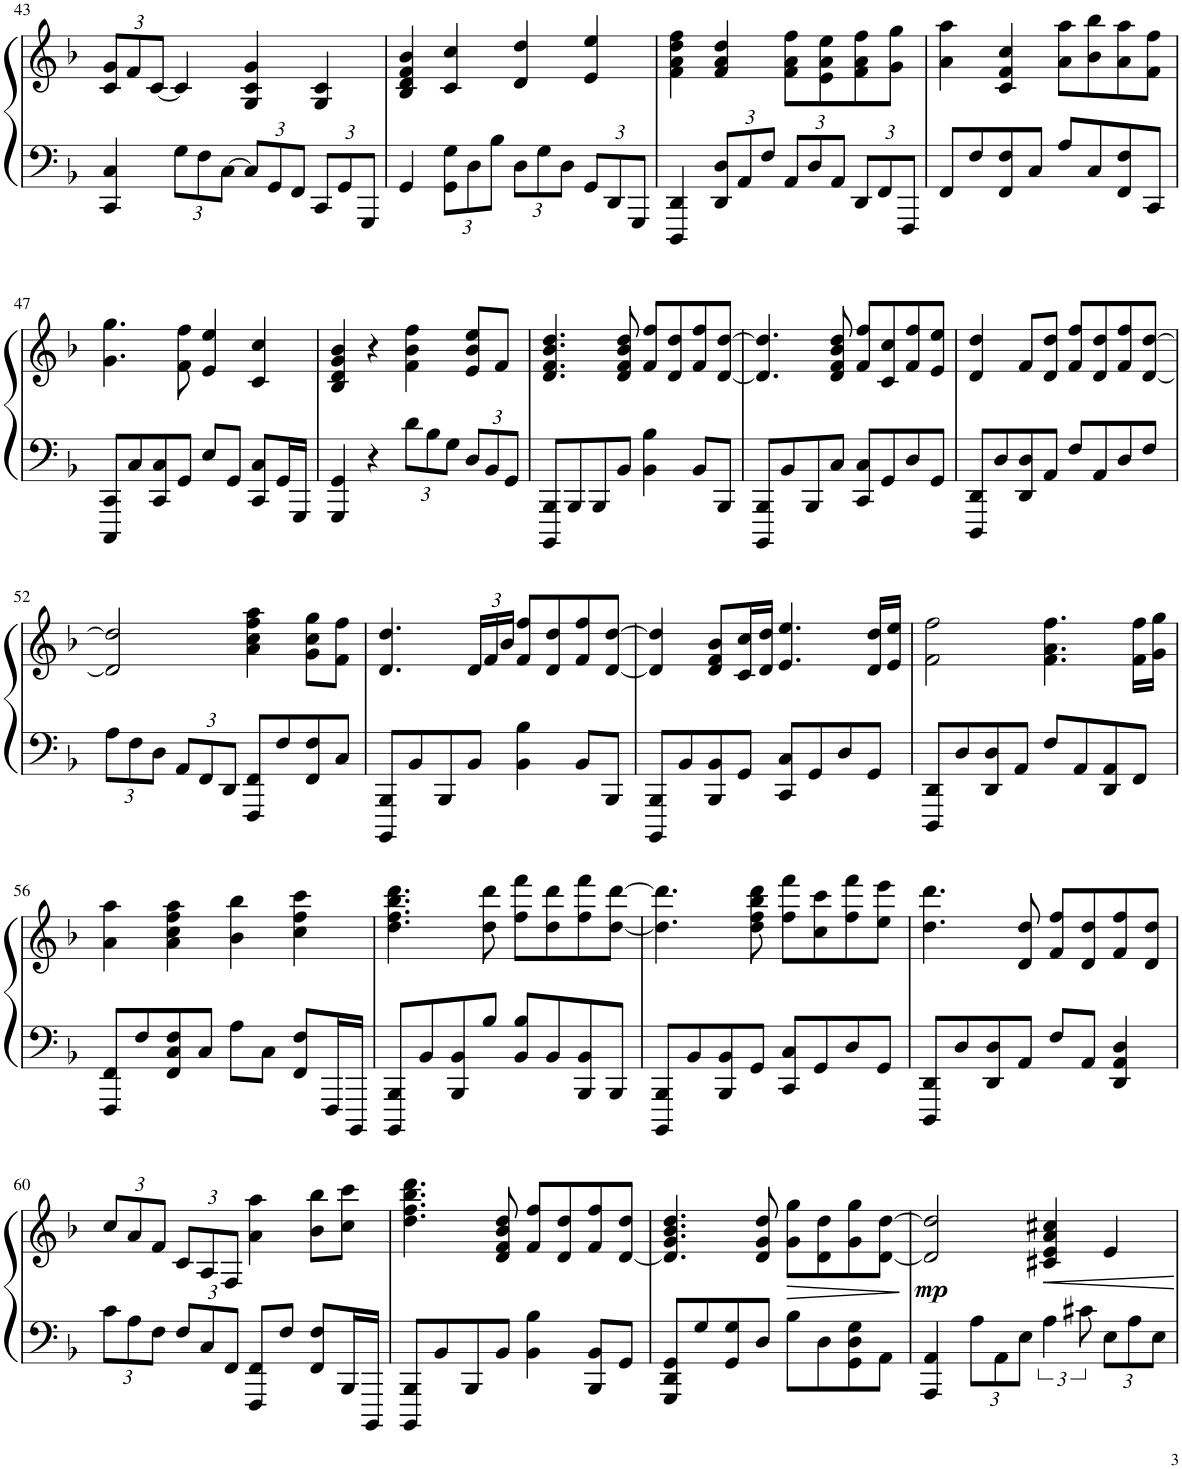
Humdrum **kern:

**kern	**kern	**dynam
*part1	*part1	*part1
*staff2	*staff1	*staff1/2
*I"Piano	*	*
*I'Pno.	*	*
!!LO:PB:g=z
*clefF4	*clefG2	*
*k[b-]	*k[b-]	*
*M4/4	*M4/4	*
*	*Xbrackettup	*
=43	=43	=43
4CC/ 4C/	12c/ 12g/L	.
.	12f/	.
.	[12c/J	.
*Xbrackettup	*	*
12G\L	4c/]	.
12F\	.	.
[12C\J	.	.
12C/L]	4G/ 4c/ 4g/	.
12GG/	.	.
12FF/J	.	.
12CC/L	4G/ 4c/	.
12GG/	.	.
12GGG/J	.	.
=44	=44	=44
4GG/	4B-/ 4d/ 4f/ 4b-/	.
12GG\ 12G\L	4c/ 4cc/	.
12D\	.	.
12B-\J	.	.
12D\L	4d/ 4dd/	.
12G\	.	.
12D\J	.	.
12GG/L	4e/ 4ee/	.
12DD/	.	.
12GGG/J	.	.
=45	=45	=45
4DDD/ 4DD/	4f\ 4a\ 4dd\ 4ff\	.
12DD/ 12D/L	4f/ 4a/ 4dd/	.
12AA/	.	.
12F/J	.	.
12AA/L	8f\ 8a\ 8ff\L	.
12D/	.	.
.	8e\ 8a\ 8ee\	.
12AA/J	.	.
12DD/L	8f\ 8a\ 8ff\	.
12FF/	.	.
.	8g\ 8gg\J	.
12FFF/J	.	.
=46	=46	=46
8FF/L	4a\ 4aa\	.
8F/	.	.
8FF/ 8F/	4c/ 4f/ 4cc/	.
8C/J	.	.
8A/L	8a\ 8aa\L	.
8C/	8b-\ 8bb-\	.
8FF/ 8F/	8a\ 8aa\	.
8CC/J	8f\ 8ff\J	.
!!LO:LB:g=z
=47	=47	=47
8CCC/ 8CC/L	4.g\ 4.gg\	.
8C/	.	.
8CC/ 8C/	.	.
8GG/J	8f\ 8ff\	.
8E/L	4e/ 4ee/	.
8GG/J	.	.
8CC/ 8C/L	4c/ 4cc/	.
16GG/L	.	.
16GGG/JJ	.	.
=48	=48	=48
4GGG/ 4GG/	4B-/ 4d/ 4g/ 4b-/	.
4r	4r	.
12d\L	4f\ 4b-\ 4ff\	.
12B-\	.	.
12G\J	.	.
12D/L	8e/ 8b-/ 8ee/L	.
12BB-/	.	.
.	8f/J	.
12GG/J	.	.
=49	=49	=49
8BBBB-/ 8BBB-/L	4.d/ 4.f/ 4.b-/ 4.dd/	.
8BBB-/	.	.
8BBB-/	.	.
8BB-/J	8d/ 8f/ 8b-/ 8dd/	.
4BB-\ 4B-\	8f/ 8ff/L	.
.	8d/ 8dd/	.
8BB-/L	8f/ 8ff/	.
8BBB-/J	[8d/ [8dd/J	.
=50	=50	=50
8BBBB-/ 8BBB-/L	4.d/] 4.dd/]	.
8BB-/	.	.
8BBB-/	.	.
8C/J	8d/ 8f/ 8b-/ 8dd/	.
8CC/ 8C/L	8f/ 8ff/L	.
8GG/	8c/ 8cc/	.
8D/	8f/ 8ff/	.
8GG/J	8e/ 8ee/J	.
=51	=51	=51
8DDD/ 8DD/L	4d/ 4dd/	.
8D/	.	.
8DD/ 8D/	8f/L	.
8AA/J	8d/ 8dd/J	.
8F/L	8f/ 8ff/L	.
8AA/	8d/ 8dd/	.
8D/	8f/ 8ff/	.
8F/J	[8d/ [8dd/J	.
!!LO:LB:g=z
=52	=52	=52
12A\L	2d/] 2dd/]	.
12F\	.	.
12D\J	.	.
12AA/L	.	.
12FF/	.	.
12DD/J	.	.
8FFF/ 8FF/L	4a\ 4cc\ 4ff\ 4aa\	.
8F/	.	.
8FF/ 8F/	8g\ 8cc\ 8gg\L	.
8C/J	8f\ 8ff\J	.
=53	=53	=53
8BBBB-/ 8BBB-/L	4.d/ 4.dd/	.
8BB-/	.	.
8BBB-/	.	.
8BB-/J	24d/LL	.
.	24f/	.
.	24b-/JJ	.
4BB-\ 4B-\	8f/ 8ff/L	.
.	8d/ 8dd/	.
8BB-/L	8f/ 8ff/	.
8BBB-/J	[8d/ [8dd/J	.
=54	=54	=54
8BBBB-/ 8BBB-/L	4d/] 4dd/]	.
8BB-/	.	.
8BBB-/ 8BB-/	8d/ 8f/ 8b-/L	.
8GG/J	16c/ 16cc/L	.
.	16d/ 16dd/JJ	.
8CC/ 8C/L	4.e/ 4.ee/	.
8GG/	.	.
8D/	.	.
8GG/J	16d/ 16dd/LL	.
.	16e/ 16ee/JJ	.
=55	=55	=55
8DDD/ 8DD/L	2f\ 2ff\	.
8D/	.	.
8DD/ 8D/	.	.
8AA/J	.	.
8F/L	4.f\ 4.a\ 4.ff\	.
8AA/	.	.
8DD/ 8AA/	.	.
8FF/J	16f\ 16ff\LL	.
.	16g\ 16gg\JJ	.
!!LO:LB:g=z
=56	=56	=56
8FFF/ 8FF/L	4a\ 4aa\	.
8F/	.	.
8FF/ 8C/ 8F/	4a\ 4cc\ 4ff\ 4aa\	.
8C/J	.	.
8A\L	4b-\ 4bb-\	.
8C\J	.	.
8FF/ 8F/L	4cc\ 4ff\ 4ccc\	.
16FFF/L	.	.
16BBBB-/JJ	.	.
=57	=57	=57
8BBBB-/ 8BBB-/L	4.dd\ 4.ff\ 4.bb-\ 4.ddd\	.
8BB-/	.	.
8BBB-/ 8BB-/	.	.
8B-/J	8dd\ 8ddd\	.
8BB-/ 8B-/L	8ff\ 8fff\L	.
8BB-/	8dd\ 8ddd\	.
8BBB-/ 8BB-/	8ff\ 8fff\	.
8BBB-/J	[8dd\ [8ddd\J	.
=58	=58	=58
8BBBB-/ 8BBB-/L	4.dd\] 4.ddd\]	.
8BB-/	.	.
8BBB-/ 8BB-/	.	.
8GG/J	8dd\ 8ff\ 8bb-\ 8ddd\	.
8CC/ 8C/L	8ff\ 8fff\L	.
8GG/	8cc\ 8ccc\	.
8D/	8ff\ 8fff\	.
8GG/J	8ee\ 8eee\J	.
=59	=59	=59
8DDD/ 8DD/L	4.dd\ 4.ddd\	.
8D/	.	.
8DD/ 8D/	.	.
8AA/J	8d/ 8dd/	.
8F/L	8f/ 8ff/L	.
8AA/J	8d/ 8dd/	.
4DD/ 4AA/ 4D/	8f/ 8ff/	.
.	8d/ 8dd/J	.
!!LO:LB:g=z
=60	=60	=60
12c\L	12cc/L	.
12A\	12a/	.
12F\J	12f/J	.
12F/L	12c/L	.
12C/	12A/	.
12FF/J	12F/J	.
8FFF/ 8FF/L	4a\ 4aa\	.
8F/J	.	.
8FF/ 8F/L	8b-\ 8bb-\L	.
16BBB-/L	8cc\ 8ccc\J	.
16BBBB-/JJ	.	.
=61	=61	=61
8BBBB-/ 8BBB-/L	4.dd\ 4.ff\ 4.bb-\ 4.ddd\	.
8BB-/	.	.
8BBB-/	.	.
8BB-/J	8d/ 8f/ 8b-/ 8dd/	.
4BB-\ 4B-\	8f/ 8ff/L	.
.	8d/ 8dd/	.
8BBB-/ 8BB-/L	8f/ 8ff/	.
8GG/J	[8d/ 8dd/J	.
=62	=62	=62
8GGG/ 8DD/ 8GG/L	4.d/] 4.g/ 4.b-/ 4.dd/	.
8G/	.	.
8GG/ 8G/	.	.
8D/J	8d/ 8g/ 8dd/	.
!	!	!LO:HP:b
8B-\L	8g\ 8gg\L	>
8D\	8d\ 8dd\	.
8GG\ 8D\ 8G\	8g\ 8gg\	.
8AA\J	[8d\ [8dd\J	.
.	.	]
=63	=63	=63
!	!	!LO:DY:b
4AAA/ 4AA/	2d/] 2dd/]	mp
12A\L	.	.
12AA\	.	.
12E\J	.	.
*brackettup	*	*
6A\	4c#X/ 4e/ 4a/ 4cc#X/	.
12c#X\	.	.
*Xbrackettup	*	*
12E\L	4e/	.
12A\	.	.
12E\J	.	.
=	=	=
*-	*-	*-
